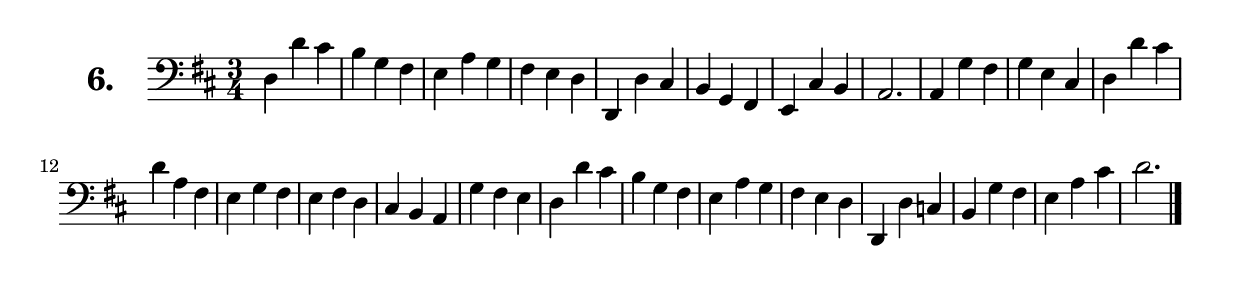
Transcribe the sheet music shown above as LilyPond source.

\version "2.18.2"

\score {
  \new StaffGroup = "" \with {
        instrumentName = \markup { \bold \huge { \larger "6." }}
      }
  <<
    \new Staff = "celloI" 
    \relative c {
      \clef bass
      \key d \major
      \time 3/4

      d4 d' cis  | %01
      b g fis     | %02
      e a g       | %03
      fis e d     | %04
      d, d' cis   | %05
      b g fis     | %06
      e cis' b    | %07
      a2.         | %08
      a4 g' fis   | %09
      g e cis     | %10
      d d' cis    | %11
      d a fis     | %12
      e g fis     | %13
      e fis d     | %14
      cis b a     | %15
      g' fis e    | %16
      d d' cis    | %17
      b g fis     | %18
      e a g       | %19
      fis e d     | %20
      d, d' c     | %21
      b g' fis    | %22
      e a cis     | %23
      d2. \bar "|." %24

    }
  >>
  \layout {}
  \midi {}
  \header {
    composer = "Sebastian Lee"
    %opus = "Op.30"
  }
}
